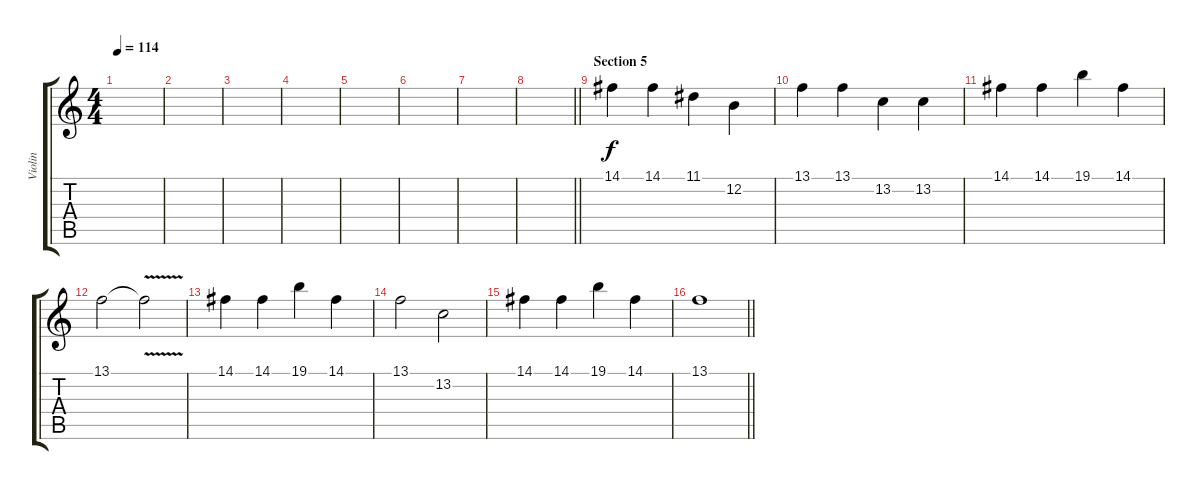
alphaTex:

\track ("Violin" "Violin") {instrument violin}
\staff {score tabs}
\tuning (E4 B3 G3 D3 A2 E2) {hide}
\ts (4 4)
\tempo 114
\clef g2
\ks c
|
|
|
|
|
|
|
\barLineRight lightlight
|
\section ("" "Section 5")
14.1.4 14.1.4 11.1.4 12.2.4 |
13.1.4 13.1.4 13.2.4 13.2.4 |
14.1.4 14.1.4 19.1.4 14.1.4 |
13.1.2 13.1{v t}.2 |
14.1.4 14.1.4 19.1.4 14.1.4 |
13.1.2 13.2.2 |
14.1.4 14.1.4 19.1.4 14.1.4 |
\barLineRight lightlight
13.1.1
